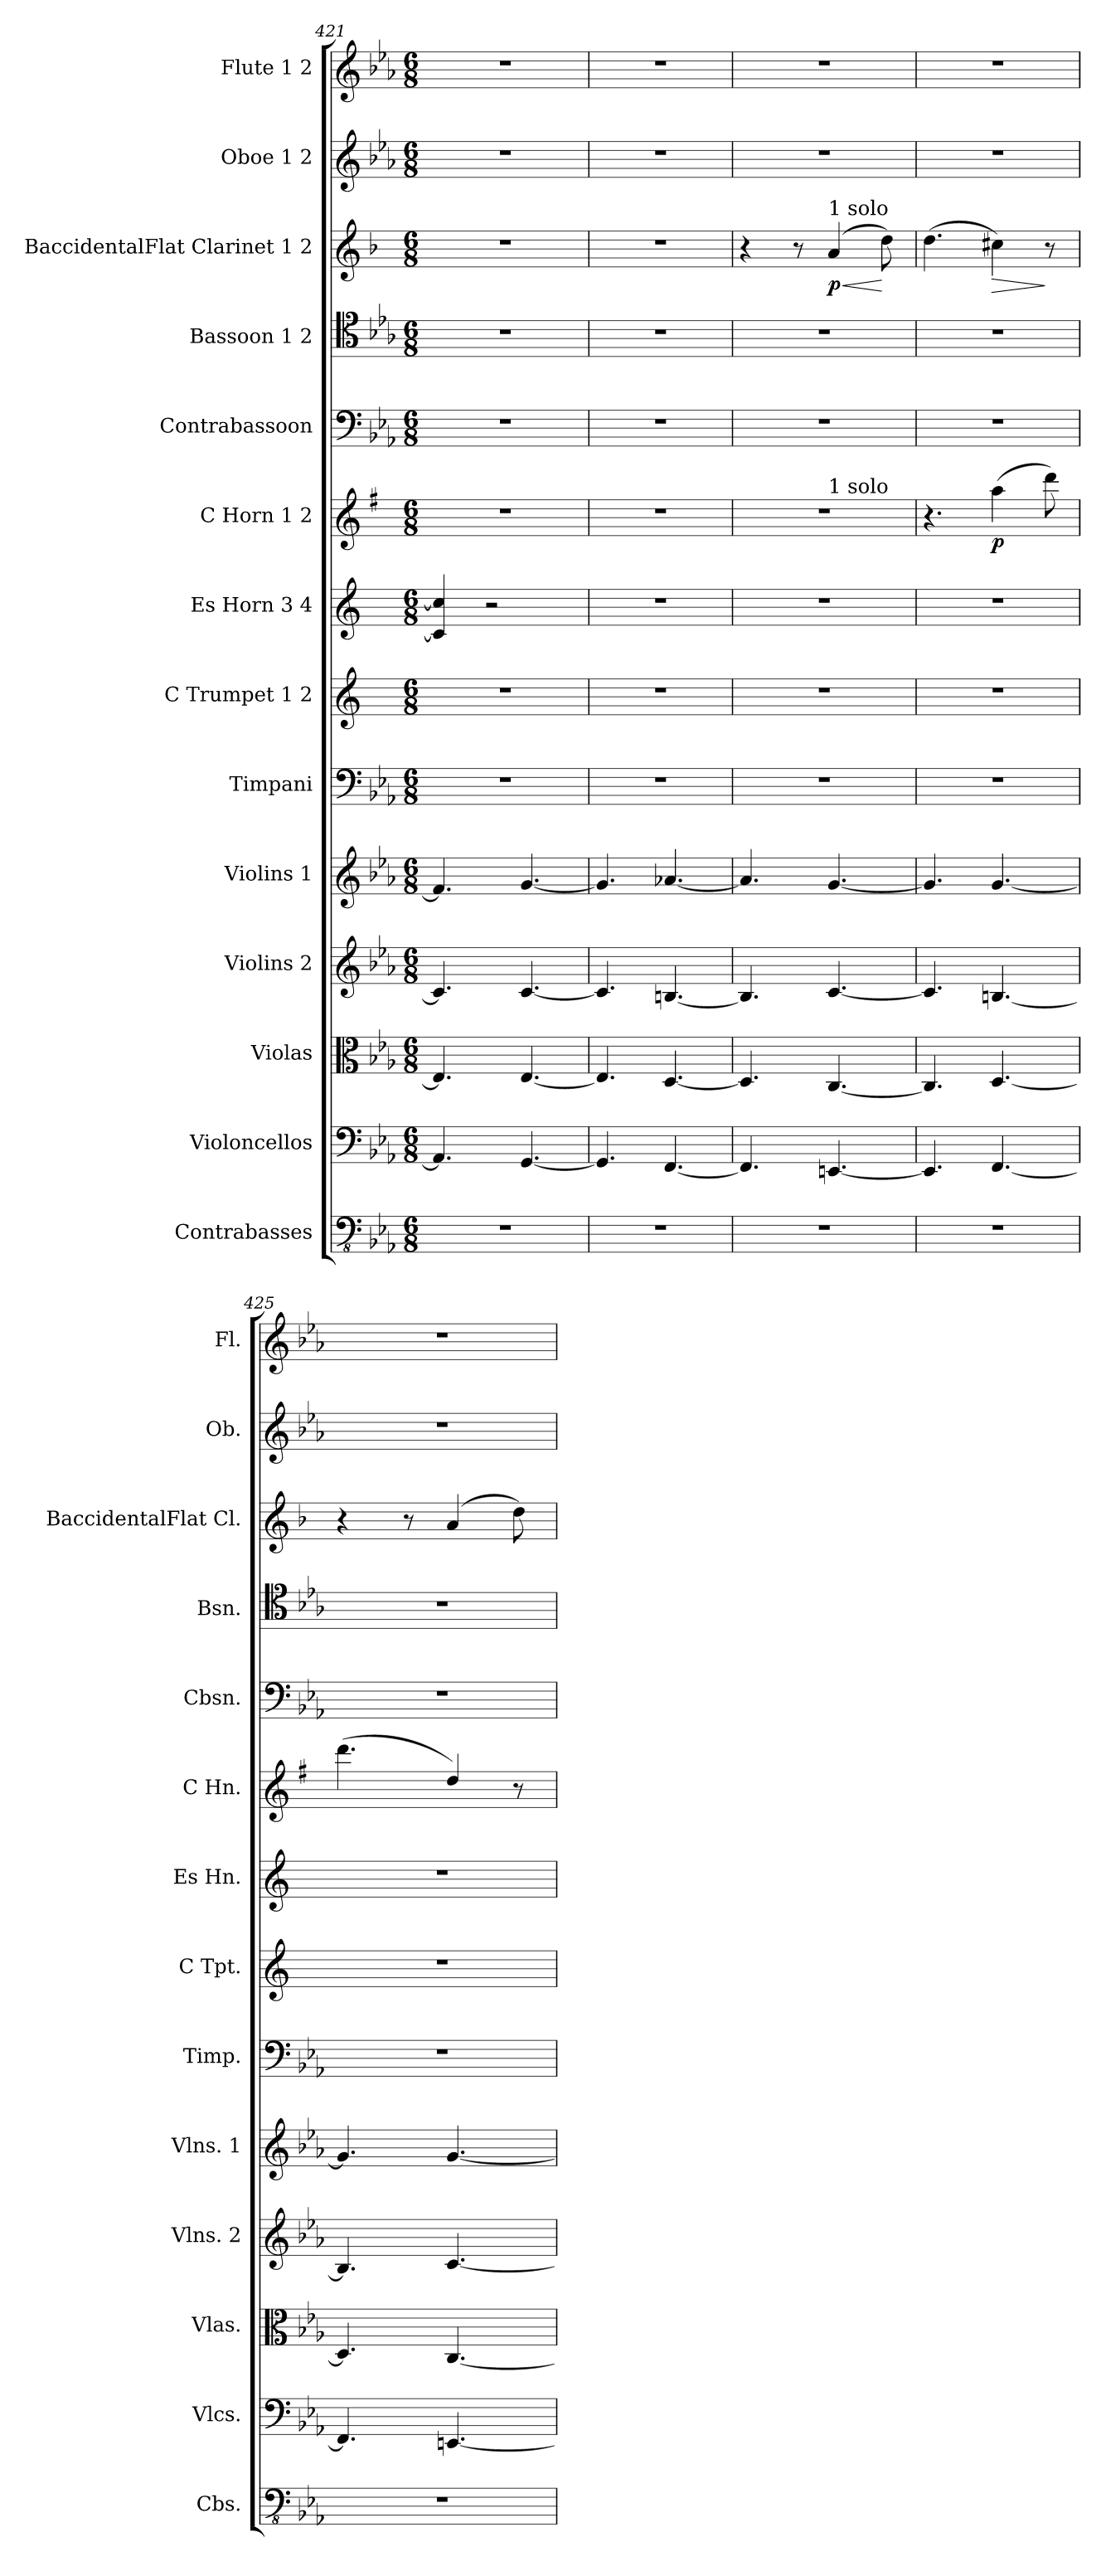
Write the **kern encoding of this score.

**kern	**kern	**kern	**kern	**kern	**kern	**kern	**kern	**kern	**dynam	**kern	**kern	**kern	**dynam	**kern	**kern
*part14	*part13	*part12	*part11	*part10	*part9	*part8	*part7	*part6	*part6	*part5	*part4	*part3	*part3	*part2	*part1
*staff14	*staff13	*staff12	*staff11	*staff10	*staff9	*staff8	*staff7	*staff6	*staff6	*staff5	*staff4	*staff3	*staff3	*staff2	*staff1
*I"Contrabasses	*I"Violoncellos	*I"Violas	*I"Violins 2	*I"Violins 1	*I"Timpani	*I"C Trumpet 1 2	*I"Es Horn 3 4	*I"C Horn 1 2	*	*I"Contrabassoon	*I"Bassoon 1 2	*I"BaccidentalFlat Clarinet 1 2	*	*I"Oboe 1 2	*I"Flute  1 2
*I'Cbs.	*I'Vlcs.	*I'Vlas.	*I'Vlns. 2	*I'Vlns. 1	*I'Timp.	*I'C Tpt.	*I'Es Hn.	*I'C Hn.	*	*I'Cbsn.	*I'Bsn.	*I'BaccidentalFlat Cl.	*	*I'Ob.	*I'Fl.
*clefFv4	*clefF4	*clefC3	*clefG2	*clefG2	*clefF4	*clefG2	*clefG2	*clefG2	*	*clefF4	*clefC4	*clefG2	*	*clefG2	*clefG2
*	*	*	*	*	*	*	*ITrd5c9	*ITrd4c7	*	*ITrd7c12	*	*ITrd1c2	*	*	*
*k[b-e-a-]	*k[b-e-a-]	*k[b-e-a-]	*k[b-e-a-]	*k[b-e-a-]	*k[b-e-a-]	*k[]	*k[b-e-a-]	*k[]	*	*k[b-e-a-]	*k[b-e-a-]	*k[b-e-a-]	*	*k[b-e-a-]	*k[b-e-a-]
*M6/8	*M6/8	*M6/8	*M6/8	*M6/8	*M6/8	*M6/8	*M6/8	*M6/8	*	*M6/8	*M6/8	*M6/8	*	*M6/8	*M6/8
=421	=421	=421	=421	=421	=421	=421	=421	=421	=421	=421	=421	=421	=421	=421	=421
2.r	4.AA-/]	4.E-/]	4.c/]	4.f#/]	2.r	2.r	4E-/] 4e-/]	2.r	.	2.r	2.r	2.r	.	2.r	2.r
.	.	.	.	.	.	.	2r	.	.	.	.	.	.	.	.
.	[4.GG/	[4.E-/	[4.c/	[4.g/	.	.	.	.	.	.	.	.	.	.	.
!!LO:PB:g=z
=422	=422	=422	=422	=422	=422	=422	=422	=422	=422	=422	=422	=422	=422	=422	=422
2.r	4.GG/]	4.E-/]	4.c/]	4.g/]	2.r	2.r	2.r	2.r	.	2.r	2.r	2.r	.	2.r	2.r
.	[4.FF/	[4.D/	[4.Bn/	[4.a-X/	.	.	.	.	.	.	.	.	.	.	.
=423	=423	=423	=423	=423	=423	=423	=423	=423	=423	=423	=423	=423	=423	=423	=423
*	*	*	*	*	*	*	*	*^	*	*	*	*	*	*	*
2.r	4.FF/]	4.D/]	4.B/]	4.a-/]	2.r	2.r	2.r	2.r	4.ryy	.	2.r	2.r	4r	.	2.r	2.r
.	.	.	.	.	.	.	.	.	.	.	.	.	8r	.	.	.
!	!	!	!	!	!	!	!	!	!	!	!	!	!LO:TX:a:t=1 solo	!	!	!
!	!	!	!	!	!	!	!	!	!LO:TX:a:t=1 solo	!	!	!	!	!	!	!
!	!	!	!	!	!	!	!	!	!	!	!	!	!	!LO:HP:b	!	!
!	!	!	!	!	!	!	!	!	!	!	!	!	!	!LO:DY:n=1:b	!	!
.	[4.EEn/	[4.C/	[4.c/	[4.g/	.	.	.	.	4.ryy	.	.	.	(>4g/	< p	.	.
.	.	.	.	.	.	.	.	.	.	.	.	.	8cc\)	[	.	.
*	*	*	*	*	*	*	*	*v	*v	*	*	*	*	*	*	*
=424	=424	=424	=424	=424	=424	=424	=424	=424	=424	=424	=424	=424	=424	=424	=424
2.r	4.EE/]	4.C/]	4.c/]	4.g/]	2.r	2.r	2.r	4.r	.	2.r	2.r	(>4.cc\	.	2.r	2.r
!	!	!	!	!	!	!	!	!	!LO:DY:b	!	!	!	!LO:HP:b	!	!
.	[4.FF/	[4.D/	[4.Bn/	[4.g/	.	.	.	(>4dd\	p	.	.	4bn\)	>	.	.
.	.	.	.	.	.	.	.	8gg\)	.	.	.	8r	]	.	.
=425	=425	=425	=425	=425	=425	=425	=425	=425	=425	=425	=425	=425	=425	=425	=425
2.r	4.FF/]	4.D/]	4.B/]	4.g/]	2.r	2.r	2.r	(>4.gg\	.	2.r	2.r	4r	.	2.r	2.r
.	.	.	.	.	.	.	.	.	.	.	.	8r	.	.	.
.	[4.EEn/	[4.C/	[4.c/	[4.g/	.	.	.	4g/)	.	.	.	(>4g/	.	.	.
.	.	.	.	.	.	.	.	8r	.	.	.	8cc\)	.	.	.
=	=	=	=	=	=	=	=	=	=	=	=	=	=	=	=
*-	*-	*-	*-	*-	*-	*-	*-	*-	*-	*-	*-	*-	*-	*-	*-
